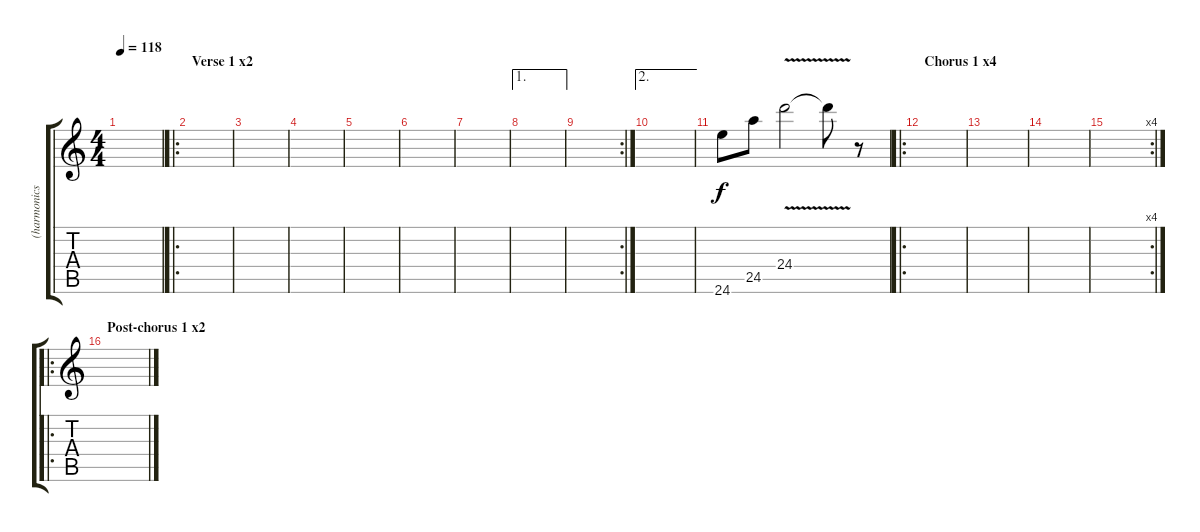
\track ("(harmonics)" "(harmonics") {instrument guitarharmonics}
\staff {score tabs}
\tuning (E4 B3 G3 D3 A2 E2) {hide}
\ts (4 4)
\tempo 118
\clef g2
\ks c
|
\ro
\section ("" "Verse 1 x2")
|
|
|
|
|
|
\ae 1
|
\rc 2
|
\ae 2
|
24.6.8 24.5.8 24.4{v}.2 24.4{t}.8 r.8 |
\ro
\section ("" "Chorus 1 x4")
|
|
|
\rc 4
|
\ro
\section ("" "Post-chorus 1 x2")
